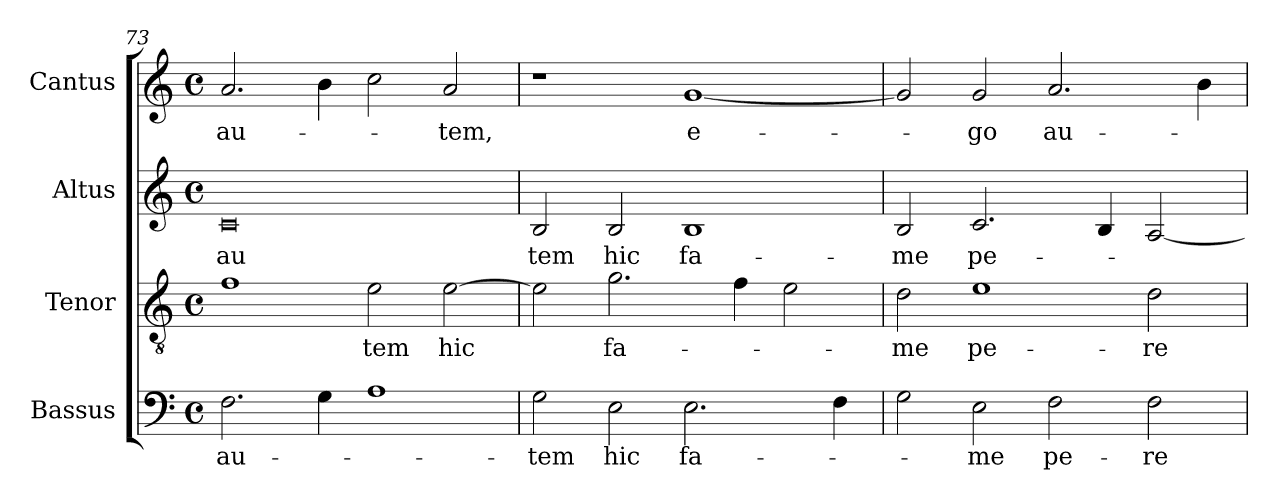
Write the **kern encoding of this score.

**kern	**text	**kern	**text	**kern	**text	**kern	**text
*part4	*part4	*part3	*part3	*part2	*part2	*part1	*part1
*staff4	*staff4	*staff3	*staff3	*staff2	*staff2	*staff1	*staff1
*I"Bassus	*	*I"Tenor	*	*I"Altus	*	*I"Cantus	*
*clefF4	*	*clefGv2	*	*clefG2	*	*clefG2	*
*	*	*	*	*k[]	*	*	*
*	*	*	*	*C:	*	*	*
*M4/4	*	*M4/4	*	*M4/4	*	*M4/4	*
*met(c)	*	*met(c)	*	*met(c)	*	*met(c)	*
=73	=73	=73	=73	=73	=73	=73	=73
!	!LO:LY:b	!	!	!	!LO:LY:b:cj	!	!LO:LY:b
2.F\	au-	1f	.	0c	au	2.a/	au-
4G\	.	.	.	.	.	4b\	.
!	!	!	!LO:LY:b:cj	!	!	!	!
1A	.	2e\	-tem	.	.	2cc\	.
!	!	!	!LO:LY:b	!	!	!	!LO:LY:b:cj
.	.	[>2e\	hic	.	.	2a/	-tem,
!!LO:LB:g=z
=74	=74	=74	=74	=74	=74	=74	=74
!	!LO:LY:b:cj	!	!	!	!LO:LY:b:cj	!	!
2G\	-tem	2e\]	.	2B/	tem	1r	.
!	!LO:LY:b:cj	!	!LO:LY:b:cj	!	!LO:LY:b:cj	!	!
2E\	hic	2.g\	fa-	2B/	hic	.	.
!	!LO:LY:b:cj	!	!	!	!LO:LY:b:cj	!	!LO:LY:b:rj
2.E\	fa-	.	.	1B	fa-	[<1g	e-
.	.	4f\	.	.	.	.	.
.	.	2e\	.	.	.	.	.
4F\	.	.	.	.	.	.	.
=75	=75	=75	=75	=75	=75	=75	=75
!	!	!	!LO:LY:b:cj	!	!LO:LY:b:cj	!	!
2G\	.	2d\	-me	2B/	-me	2g/]	.
!	!LO:LY:b:cj	!	!LO:LY:b:cj	!	!LO:LY:b:cj	!	!LO:LY:b:cj
2E\	-me	1e	pe-	2.c/	pe-	2g/	-go
!	!LO:LY:b:cj	!	!	!	!	!	!LO:LY:b
2F\	pe-	.	.	.	.	2.a/	au-
.	.	.	.	4B/	.	.	.
!	!LO:LY:b:cj	!	!LO:LY:b:cj	!	!	!	!
2F\	-re-	2d\	-re-	[<2A/	.	.	.
.	.	.	.	.	.	4b\	.
=	=	=	=	=	=	=	=
*-	*-	*-	*-	*-	*-	*-	*-
